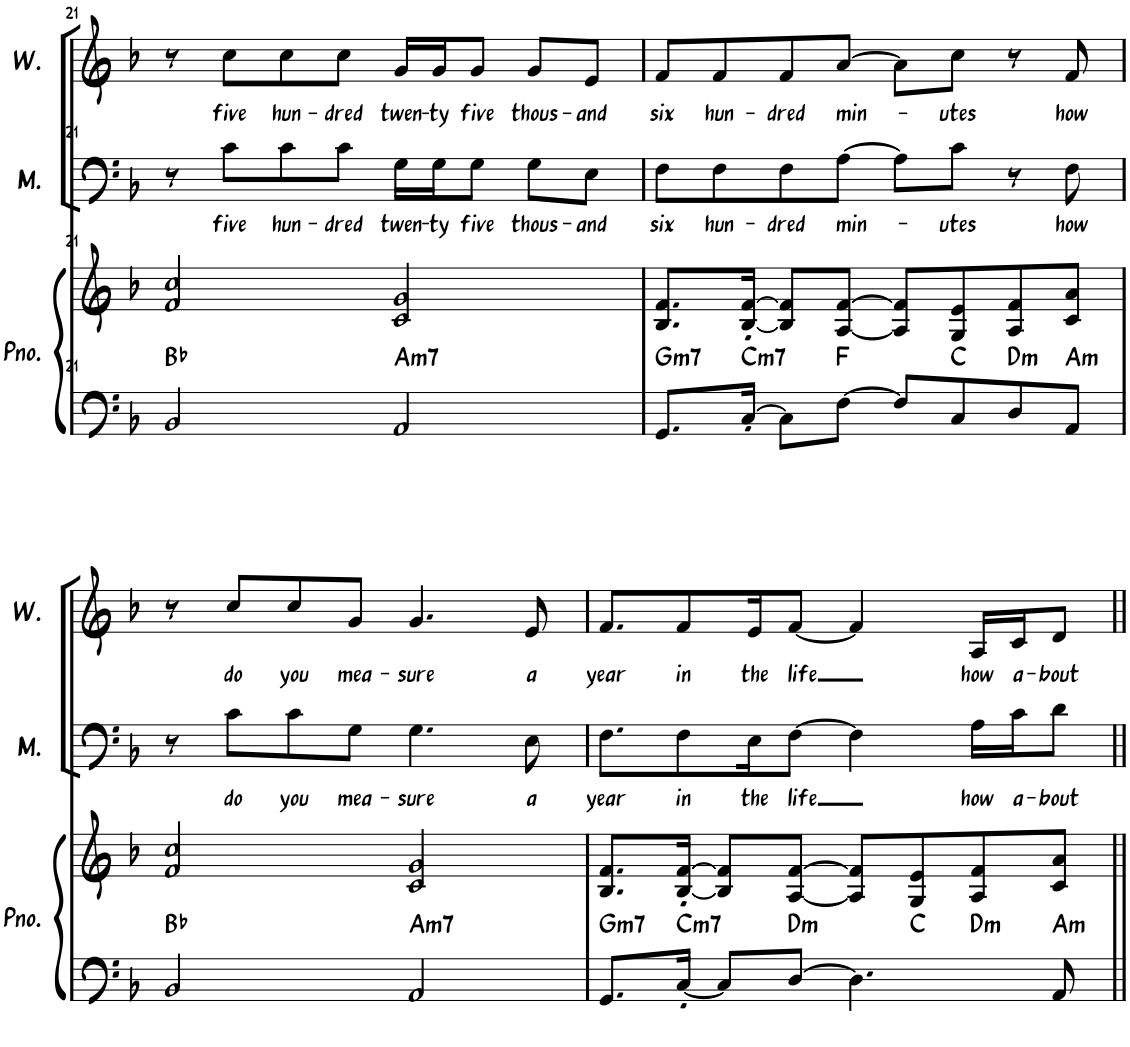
**kern	**kern	**harte	**kern	**text	**kern	**text
*part3	*part3	*part3	*part2	*part2	*part1	*part1
*staff4	*staff3	*	*staff2	*staff2	*staff1	*staff1
*I"钢琴	*	*	*I"男声	*	*I"女声	*
!!LO:PB:g=z
*clefF4	*clefG2	*	*clefF4	*	*clefG2	*
*k[b-]	*k[b-]	*	*k[b-]	*	*k[b-]	*
*M4/4	*M4/4	*	*M4/4	*	*M4/4	*
=21	=21	=21	=21	=21	=21	=21
2BB-/	2f/ 2cc/	Bb:maj	8r	.	8r	.
!	!	!	!	!LO:LY:b	!	!LO:LY:b
.	.	.	8c\L	five	8cc\L	five
!	!	!	!	!LO:LY:b	!	!LO:LY:b
.	.	.	8c\	hun-	8cc\	hun-
!	!	!	!	!LO:LY:b	!	!LO:LY:b
.	.	.	8c\J	-dred	8cc\J	-dred
!	!	!LO:H:kt=m7	!	!LO:LY:b	!	!LO:LY:b
2AA/	2c/ 2g/	A:min7	16G\LL	twen-	16g/LL	twen-
!	!	!	!	!LO:LY:b	!	!LO:LY:b
.	.	.	16G\J	-ty	16g/J	-ty
!	!	!	!	!LO:LY:b	!	!LO:LY:b
.	.	.	8G\J	five	8g/J	five
!	!	!	!	!LO:LY:b	!	!LO:LY:b
.	.	.	8G\L	thous-	8g/L	thous-
!	!	!	!	!LO:LY:b	!	!LO:LY:b
.	.	.	8E\J	-and	8e/J	-and
=22	=22	=22	=22	=22	=22	=22
!	!	!LO:H:kt=m7	!	!LO:LY:b	!	!LO:LY:b
8.GG/L	8.B-/ 8.f/L	G:min7	8F\L	six	8f/L	six
!	!	!	!	!LO:LY:b	!	!LO:LY:b
.	.	.	8F\	hun-	8f/	hun-
!	!	!LO:H:kt=m7	!	!	!	!
[16C'/Jk	[16B-/' [16f/'Jk	C:min7	.	.	.	.
!	!	!	!	!LO:LY:b	!	!LO:LY:b
8C\L]	8B-/] 8f/]L	.	8F\	-dred	8f/	-dred
!	!	!	!	!LO:LY:b	!	!LO:LY:b
[8F\J	[8A/ [8f/J	F:maj	[8A\J	min-	[8a/J	min-
8F/L]	8A/] 8f/]L	.	8A\L]	.	8a\L]	.
!	!	!	!	!LO:LY:b	!	!LO:LY:b
8C/	8G/ 8e/	C:maj	8c\J	-utes	8cc\J	-utes
!	!	!LO:H:kt=m	!	!	!	!
8D/	8A/ 8f/	D:min	8r	.	8r	.
!	!	!LO:H:kt=m	!	!LO:LY:b	!	!LO:LY:b
8AA/J	8c/ 8a/J	A:min	8F\	how	8f/	how
!!LO:LB:g=z
=23	=23	=23	=23	=23	=23	=23
2BB-/	2f/ 2cc/	Bb:maj	8r	.	8r	.
!	!	!	!	!LO:LY:b	!	!LO:LY:b
.	.	.	8c\L	do	8cc/L	do
!	!	!	!	!LO:LY:b	!	!LO:LY:b
.	.	.	8c\	you	8cc/	you
!	!	!	!	!LO:LY:b	!	!LO:LY:b
.	.	.	8G\J	mea-	8g/J	mea-
!	!	!LO:H:kt=m7	!	!LO:LY:b	!	!LO:LY:b
2AA/	2c/ 2g/	A:min7	4.G\	-sure	4.g/	-sure
!	!	!	!	!LO:LY:b	!	!LO:LY:b
.	.	.	8E\	a	8e/	a
=24	=24	=24	=24	=24	=24	=24
!	!	!LO:H:kt=m7	!	!LO:LY:b	!	!LO:LY:b
8.GG/L	8.B-/ 8.f/L	G:min7	8.F\L	year	8.f/L	year
!	!	!LO:H:kt=m7	!	!LO:LY:b	!	!LO:LY:b
[16C'/Jk	[16B-/' [16f/'Jk	C:min7	8F\	in	8f/	in
8C/L]	8B-/] 8f/]L	.	.	.	.	.
!	!	!	!	!LO:LY:b	!	!LO:LY:b
.	.	.	16E\K	the	16e/K	the
!	!	!LO:H:kt=m	!	!LO:LY:b	!	!LO:LY:b
[8D/J	[8A/ [8f/J	D:min	[8F\J	life	[8f/J	life
4.D\]	8A/] 8f/]L	.	4F\]	.	4f/]	.
.	8G/ 8e/	C:maj	.	.	.	.
!	!	!LO:H:kt=m	!	!LO:LY:b	!	!LO:LY:b
.	8A/ 8f/	D:min	16A\LL	how	16A/LL	how
!	!	!	!	!LO:LY:b	!	!LO:LY:b
.	.	.	16c\J	a-	16c/J	a-
!	!	!LO:H:kt=m	!	!LO:LY:b	!	!LO:LY:b
8AA/	8c/ 8a/J	A:min	8d\J	-bout	8d/J	-bout
=||	=||	=||	=||	=||	=||	=||
*-	*-	*-	*-	*-	*-	*-
